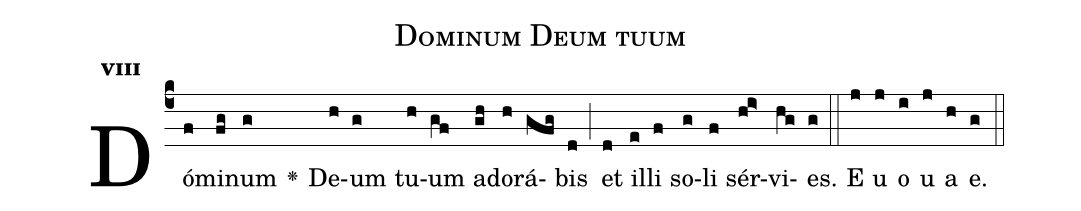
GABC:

name:Dominum Deum tuum;
office-part:Antiphona;
mode:8;
%%
initial-style: 1;
name: Dominum Deum tuum
book: Antiphonae & Responsoria/Tomus II, p. 17;
occasion: Hebdomada I Quadragesimae Dominica;
office-part: Vesperae II Ant 1;
user-notes: ;
commentary: ;
annotation: 8g;
centering-scheme: english;
fontsize: 12;
font: OFLSortsMillGoudy;
height: 11;
width: 4.5;
%%
(c4)Dó(f)mi(fg)num(g) <v>\greheightstar</v>() De(h)um(g) tu(h)um(gf) ad(gh)o(h)rá(gfg)bis(d) (;) et(d) il(e)li(f) so(g)li(f) sér(hi>)vi(hg)es.(g) (::)
E(j) u(j) o(i) u(j) a(h) e.(g) (::)
